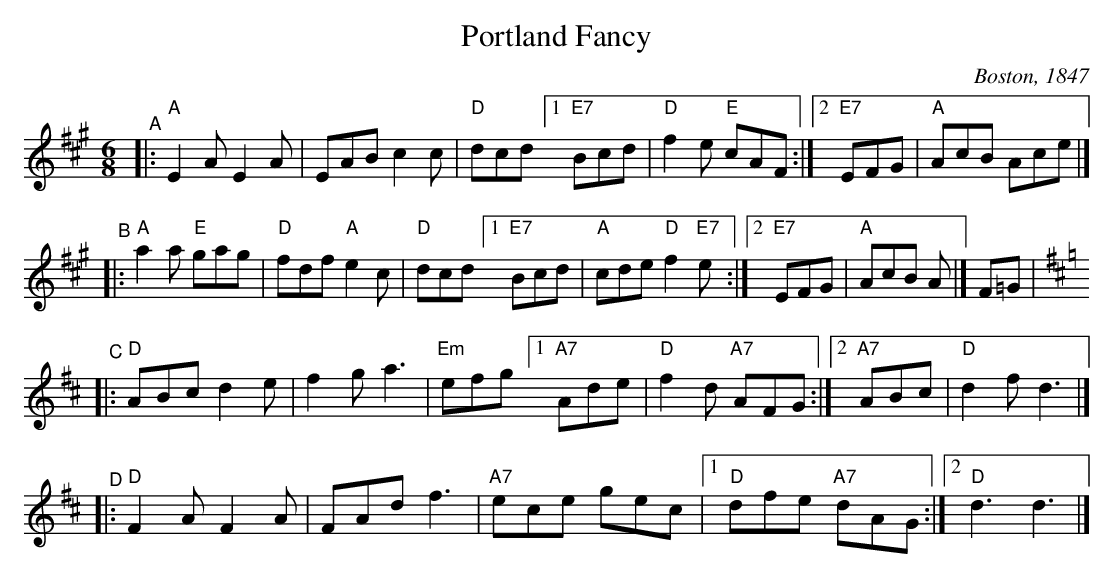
X:1
T: Portland Fancy
O: Boston, 1847
M: 6/8
L: 1/8
K: A
"^A"|: "A"E2A E2A | EAB c2c |"D"dcd [1 "E7"Bcd | "D"f2e "E"cAF :|[2 "E7"EFG | "A"AcB Ace |]
"^B"|: "A"a2a "E"gag | "D"fdf "A"e2c | "D"dcd [1 "E7"Bcd | "A"cde "D"f2"E7"e :|[2 "E7"EFG | "A"AcB A |] F=G |[K:=g]
K: D
"^C"|: "D"ABc d2e | f2g a3 | "Em"efg [1 "A7"Ade | "D"f2d "A7"AFG :|[2"A7"ABc | "D"d2f d3 |]
"^D"|: "D"F2A F2A | FAd f3 | "A7"ece gec |[1 "D"dfe "A7"dAG :|[2 "D"d3 d3 |]
